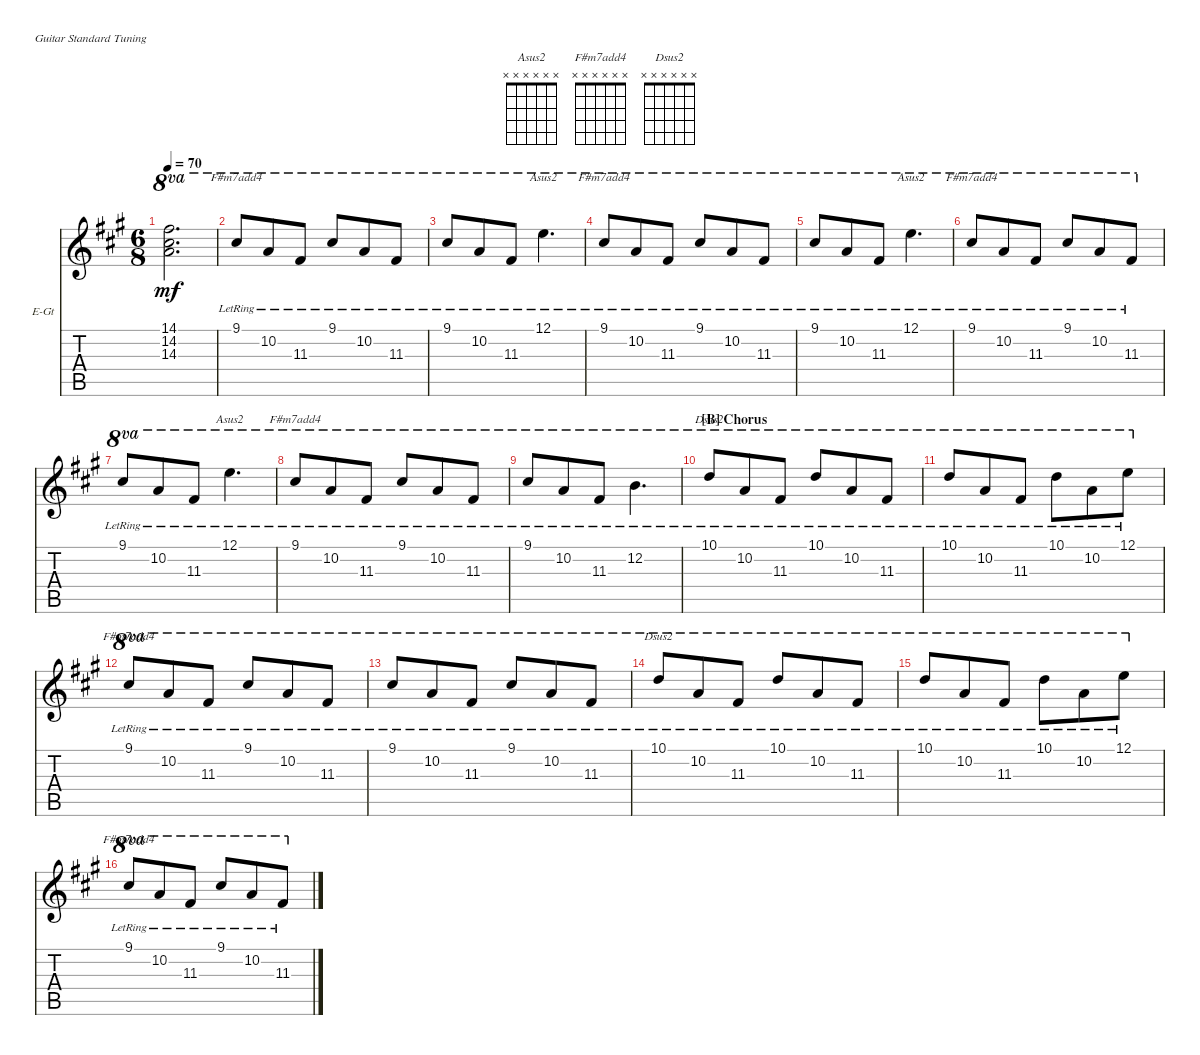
\defaultSystemsLayout 4
\bracketExtendMode nobrackets
\firstSystemTrackNameOrientation horizontal
\otherSystemsTrackNameOrientation horizontal
\track ("12 string guitar" "E-Gt") {instrument electricguitarclean}
\staff {score tabs}
\tuning (E4 B3 G3 D3 A2 E2)
\chord ("Asus2" x x x x x x)
\chord ("F#m7add4" x x x x x x)
\chord ("Dsus2" x x x x x x)
\ts (6 8)
\tempo 70
\clef g2
\scale
0.25
\ks a
(14.3{t} 14.2{t} 14.1{t}).2{d ot 8va dy mf} |
\scale
0.25 9.1{lr}.8{ch "F#m7add4" ot 8va} 10.2{lr}.8{ot 8va} 11.3{lr}.8{ot 8va} 9.1{lr}.8{ot 8va} 10.2{lr}.8{ot 8va} 11.3{lr}.8{ot 8va} |
\scale
0.25 9.1{lr}.8{ot 8va} 10.2{lr}.8{ot 8va} 11.3{lr}.8{ot 8va} 12.1{lr}.4{d ch "Asus2" ot 8va} |
\scale
0.25 9.1{lr}.8{ch "F#m7add4" ot 8va} 10.2{lr}.8{ot 8va} 11.3{lr}.8{ot 8va} 9.1{lr}.8{ot 8va} 10.2{lr}.8{ot 8va} 11.3{lr}.8{ot 8va} |
\scale
0.25 9.1{lr}.8{ot 8va} 10.2{lr}.8{ot 8va} 11.3{lr}.8{ot 8va} 12.1{lr}.4{d ch "Asus2" ot 8va} |
\scale
0.25 9.1{lr}.8{ch "F#m7add4" ot 8va} 10.2{lr}.8{ot 8va} 11.3{lr}.8{ot 8va} 9.1{lr}.8{ot 8va} 10.2{lr}.8{ot 8va} 11.3{lr}.8{ot 8va} |
\scale
0.25 9.1{lr}.8{ot 8va} 10.2{lr}.8{ot 8va} 11.3{lr}.8{ot 8va} 12.1{lr}.4{d ch "Asus2" ot 8va} |
\scale
0.25 9.1{lr}.8{ch "F#m7add4" ot 8va} 10.2{lr}.8{ot 8va} 11.3{lr}.8{ot 8va} 9.1{lr}.8{ot 8va} 10.2{lr}.8{ot 8va} 11.3{lr}.8{ot 8va} |
\scale
0.25 9.1{lr}.8{ot 8va} 10.2{lr}.8{ot 8va} 11.3{lr}.8{ot 8va} 12.2{lr}.4{d ot 8va} |
\section ("B" "Chorus")
\scale
0.25 10.1{lr}.8{ch "Dsus2" ot 8va} 10.2{lr}.8{ot 8va} 11.3{lr}.8{ot 8va} 10.1{lr}.8{ot 8va} 10.2{lr}.8{ot 8va} 11.3{lr}.8{ot 8va} |
\scale
0.25 10.1{lr}.8{ot 8va} 10.2{lr}.8{ot 8va} 11.3{lr}.8{ot 8va} 10.1{lr}.8{ot 8va} 10.2{lr}.8{ot 8va} 12.1{lr}.8{ot 8va} |
\scale
0.25 9.1{lr}.8{ch "F#m7add4" ot 8va} 10.2{lr}.8{ot 8va} 11.3{lr}.8{ot 8va} 9.1{lr}.8{ot 8va} 10.2{lr}.8{ot 8va} 11.3{lr}.8{ot 8va} |
\scale
0.25 9.1{lr}.8{ot 8va} 10.2{lr}.8{ot 8va} 11.3{lr}.8{ot 8va} 9.1{lr}.8{ot 8va} 10.2{lr}.8{ot 8va} 11.3{lr}.8{ot 8va} |
\scale
0.25 10.1{lr}.8{ch "Dsus2" ot 8va} 10.2{lr}.8{ot 8va} 11.3{lr}.8{ot 8va} 10.1{lr}.8{ot 8va} 10.2{lr}.8{ot 8va} 11.3{lr}.8{ot 8va} |
\scale
0.25 10.1{lr}.8{ot 8va} 10.2{lr}.8{ot 8va} 11.3{lr}.8{ot 8va} 10.1{lr}.8{ot 8va} 10.2{lr}.8{ot 8va} 12.1{lr}.8{ot 8va} |
\scale
0.25 9.1{lr}.8{ch "F#m7add4" ot 8va} 10.2{lr}.8{ot 8va} 11.3{lr}.8{ot 8va} 9.1{lr}.8{ot 8va} 10.2{lr}.8{ot 8va} 11.3{lr}.8{ot 8va}
